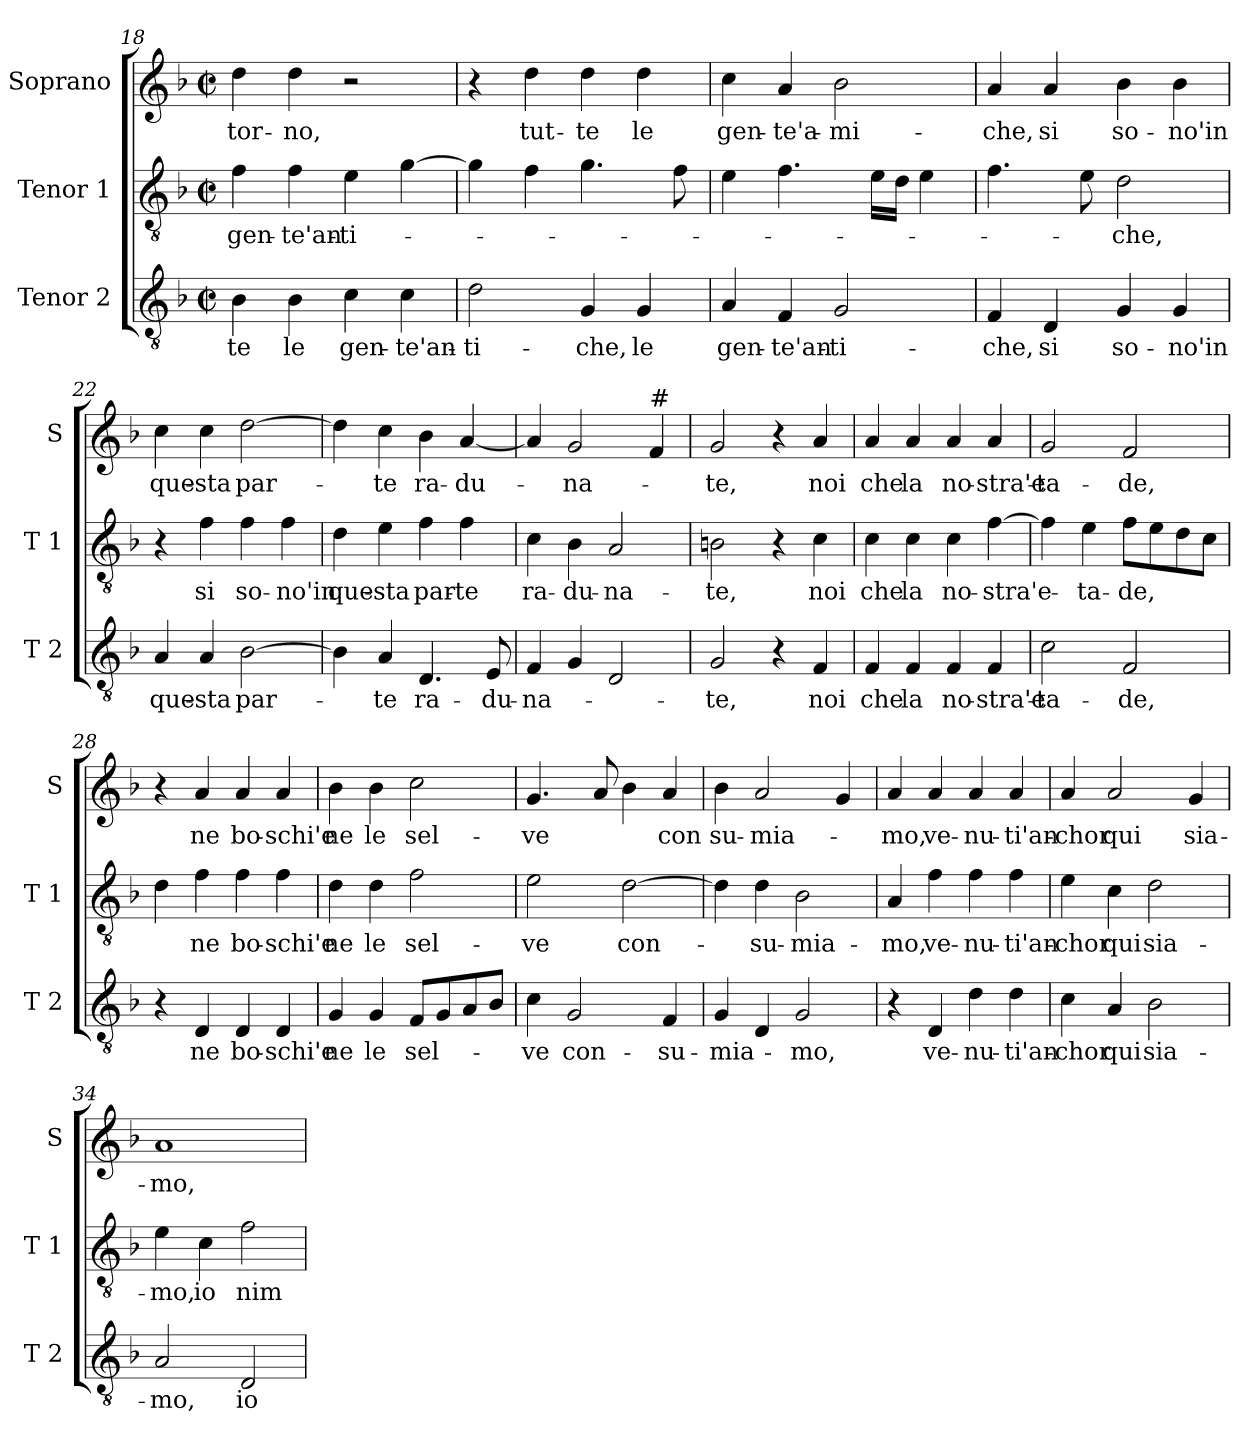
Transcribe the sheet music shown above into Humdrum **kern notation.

**kern	**text	**kern	**text	**kern	**text
*part3	*part3	*part2	*part2	*part1	*part1
*staff3	*staff3	*staff2	*staff2	*staff1	*staff1
*I"Tenor 2	*	*I"Tenor 1	*	*I"Soprano	*
*I'T 2	*	*I'T 1	*	*I'S	*
*clefGv2	*	*clefGv2	*	*clefG2	*
*k[b-]	*	*k[b-]	*	*k[b-]	*
*F:	*	*F:	*	*F:	*
*M2/2	*	*M2/2	*	*M2/2	*
*met(c|)	*	*met(c|)	*	*met(c|)	*
=18	=18	=18	=18	=18	=18
!	!LO:LY:b	!	!LO:LY:b	!	!LO:LY:b
4B-\	-te	4f\	gen-	4dd\	-tor-
!	!LO:LY:b	!	!LO:LY:b	!	!LO:LY:b
4B-\	le	4f\	-te'an-	4dd\	-no,
!	!LO:LY:b	!	!LO:LY:b	!	!
4c\	gen-	4e\	-ti-	2r	.
!	!LO:LY:b	!	!	!	!
4c\	-te'an-	[4g\	.	.	.
=19	=19	=19	=19	=19	=19
!	!LO:LY:b	!	!	!	!
2d\	-ti-	4g\]	.	4r	.
!	!	!	!	!	!LO:LY:b
.	.	4f\	.	4dd\	tut-
!	!LO:LY:b	!	!	!	!LO:LY:b
4G/	-che,	4.g\	.	4dd\	-te
!	!LO:LY:b	!	!	!	!LO:LY:b
4G/	le	.	.	4dd\	le
.	.	8f\	.	.	.
!!LO:LB:g=z
=20	=20	=20	=20	=20	=20
!	!LO:LY:b	!	!	!	!LO:LY:b
4A/	gen-	4e\	.	4cc\	gen-
!	!LO:LY:b	!	!	!	!LO:LY:b
4F/	-te'an-	4.f\	.	4a/	-te'a-
!	!LO:LY:b	!	!	!	!LO:LY:b
2G/	-ti-	.	.	2b-\	-mi-
.	.	16e\LL	.	.	.
.	.	16d\JJ	.	.	.
.	.	4e\	.	.	.
=21	=21	=21	=21	=21	=21
!	!LO:LY:b	!	!	!	!LO:LY:b
4F/	-che,	4.f\	.	4a/	-che,
!	!LO:LY:b	!	!	!	!LO:LY:b
4D/	si	.	.	4a/	si
.	.	8e\	.	.	.
!	!LO:LY:b	!	!LO:LY:b	!	!LO:LY:b
4G/	so-	2d\	-che,	4b-\	so-
!	!LO:LY:b	!	!	!	!LO:LY:b
4G/	-no'in	.	.	4b-\	-no'in
=22	=22	=22	=22	=22	=22
!	!LO:LY:b	!	!	!	!LO:LY:b
4A/	que-	4r	.	4cc\	que-
!	!LO:LY:b	!	!LO:LY:b	!	!LO:LY:b
4A/	-sta	4f\	si	4cc\	-sta
!	!LO:LY:b	!	!LO:LY:b	!	!LO:LY:b
[2B-\	par-	4f\	so-	[2dd\	par-
!	!	!	!LO:LY:b	!	!
.	.	4f\	-no'in	.	.
=23	=23	=23	=23	=23	=23
!	!	!	!LO:LY:b	!	!
4B-\]	.	4d\	que-	4dd\]	.
!	!LO:LY:b	!	!LO:LY:b	!	!LO:LY:b
4A/	-te	4e\	-sta	4cc\	-te
!	!LO:LY:b	!	!LO:LY:b	!	!LO:LY:b
4.D/	ra-	4f\	par-	4b-\	ra-
!	!	!	!LO:LY:b	!	!LO:LY:b
.	.	4f\	-te	[4a/	-du-
!	!LO:LY:b	!	!	!	!
8E/	-du-	.	.	.	.
=24	=24	=24	=24	=24	=24
!	!LO:LY:b	!	!LO:LY:b	!	!
4F/	-na-	4c\	ra-	4a/]	.
!	!	!	!LO:LY:b	!	!LO:LY:b
4G/	.	4B-\	-du-	2g/	-na-
!	!	!	!LO:LY:b	!	!
2D/	.	2A/	-na-	.	.
!	!	!	!	!LO:TX:a:t=#	!
.	.	.	.	4f/	.
!!LO:LB:g=z
=25	=25	=25	=25	=25	=25
!	!LO:LY:b	!	!LO:LY:b	!	!LO:LY:b
2G/	-te,	2Bn\	-te,	2g/	-te,
4r	.	4r	.	4r	.
!	!LO:LY:b	!	!LO:LY:b	!	!LO:LY:b
4F/	noi	4c\	noi	4a/	noi
=26	=26	=26	=26	=26	=26
!	!LO:LY:b	!	!LO:LY:b	!	!LO:LY:b
4F/	che	4c\	che	4a/	che
!	!LO:LY:b	!	!LO:LY:b	!	!LO:LY:b
4F/	la	4c\	la	4a/	la
!	!LO:LY:b	!	!LO:LY:b	!	!LO:LY:b
4F/	no-	4c\	no-	4a/	no-
!	!LO:LY:b	!	!LO:LY:b	!	!LO:LY:b
4F/	-stra'e-	[4f\	-stra'e-	4a/	-stra'e-
=27	=27	=27	=27	=27	=27
!	!LO:LY:b	!	!	!	!LO:LY:b
2c\	-ta-	4f\]	.	2g/	-ta-
!	!	!	!LO:LY:b	!	!
.	.	4e\	-ta-	.	.
!	!LO:LY:b	!	!LO:LY:b	!	!LO:LY:b
2F/	-de,	8f\L	-de,	2f/	-de,
.	.	8e\	.	.	.
.	.	8d\	.	.	.
.	.	8c\J	.	.	.
=28	=28	=28	=28	=28	=28
4r	.	4d\	.	4r	.
!	!LO:LY:b	!	!LO:LY:b	!	!LO:LY:b
4D/	ne	4f\	ne	4a/	ne
!	!LO:LY:b	!	!LO:LY:b	!	!LO:LY:b
4D/	bo-	4f\	bo-	4a/	bo-
!	!LO:LY:b	!	!LO:LY:b	!	!LO:LY:b
4D/	-schi'e	4f\	-schi'e	4a/	-schi'e
=29	=29	=29	=29	=29	=29
!	!LO:LY:b	!	!LO:LY:b	!	!LO:LY:b
4G/	ne	4d\	ne	4b-\	ne
!	!LO:LY:b	!	!LO:LY:b	!	!LO:LY:b
4G/	le	4d\	le	4b-\	le
!	!LO:LY:b	!	!LO:LY:b	!	!LO:LY:b
8F/L	sel-	2f\	sel-	2cc\	sel-
8G/	.	.	.	.	.
8A/	.	.	.	.	.
8B-/J	.	.	.	.	.
!!LO:LB:g=z
=30	=30	=30	=30	=30	=30
!	!LO:LY:b	!	!LO:LY:b	!	!LO:LY:b
4c\	-ve	2e\	-ve	4.g/	-ve
!	!LO:LY:b	!	!	!	!
2G/	con-	.	.	.	.
.	.	.	.	8a/	.
!	!	!	!LO:LY:b	!	!
.	.	[2d\	con-	4b-\	.
!	!LO:LY:b	!	!	!	!LO:LY:b
4F/	-su-	.	.	4a/	con
=31	=31	=31	=31	=31	=31
!	!LO:LY:b	!	!	!	!LO:LY:b
4G/	-mia-	4d\]	.	4b-\	su-
!	!	!	!LO:LY:b	!	!LO:LY:b
4D/	.	4d\	-su-	2a/	-mia-
!	!LO:LY:b	!	!LO:LY:b	!	!
2G/	-mo,	2B-\	-mia-	.	.
.	.	.	.	4g/	.
=32	=32	=32	=32	=32	=32
!	!	!	!LO:LY:b	!	!LO:LY:b
4r	.	4A/	-mo,	4a/	-mo,
!	!LO:LY:b	!	!LO:LY:b	!	!LO:LY:b
4D/	ve-	4f\	ve-	4a/	ve-
!	!LO:LY:b	!	!LO:LY:b	!	!LO:LY:b
4d\	-nu-	4f\	-nu-	4a/	-nu-
!	!LO:LY:b	!	!LO:LY:b	!	!LO:LY:b
4d\	-ti'an-	4f\	-ti'an-	4a/	-ti'an-
=33	=33	=33	=33	=33	=33
!	!LO:LY:b	!	!LO:LY:b	!	!LO:LY:b
4c\	-chor	4e\	-chor	4a/	-chor
!	!LO:LY:b	!	!LO:LY:b	!	!LO:LY:b
4A/	qui	4c\	qui	2a/	qui
!	!LO:LY:b	!	!LO:LY:b	!	!
2B-\	sia-	2d\	sia-	.	.
!	!	!	!	!	!LO:LY:b
.	.	.	.	4g/	sia-
=34	=34	=34	=34	=34	=34
!	!LO:LY:b	!	!LO:LY:b	!	!LO:LY:b
2A/	-mo,	4e\	-mo,	1a	-mo,
!	!	!	!LO:LY:b	!	!
.	.	4c\	io	.	.
!	!LO:LY:b	!	!LO:LY:b	!	!
2D/	io	2f\	nim-	.	.
=	=	=	=	=	=
*-	*-	*-	*-	*-	*-
